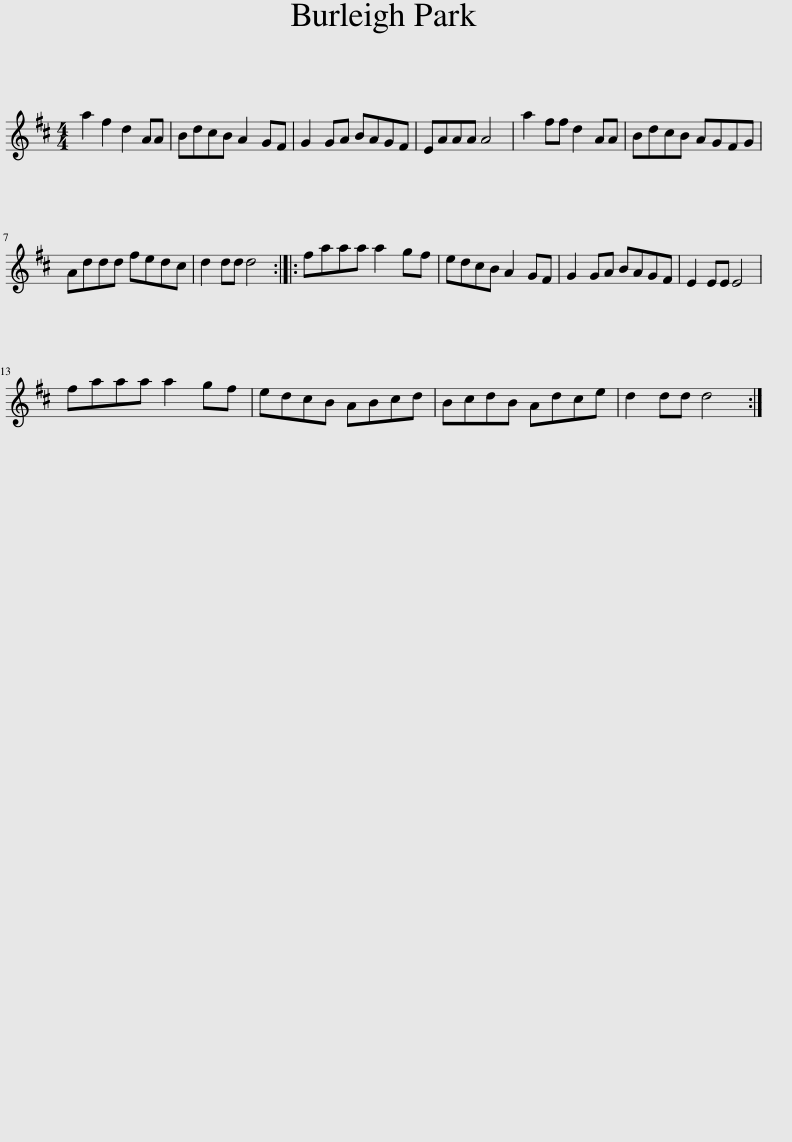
X:1
L:1/8
M:4/4
I:linebreak $
K:D
V:1 treble
V:1
 a2 f2 d2 AA | BdcB A2 GF | G2 GA BAGF | EAAA A4 | a2 ff d2 AA | %5
 BdcB AGFG |$ Addd fedc | d2 dd d4 :: faaa a2 gf | edcB A2 GF | %10
 G2 GA BAGF | E2 EE E4 |$ faaa a2 gf | edcB ABcd | BcdB Adce | %15
 d2 dd d4 :| %16
